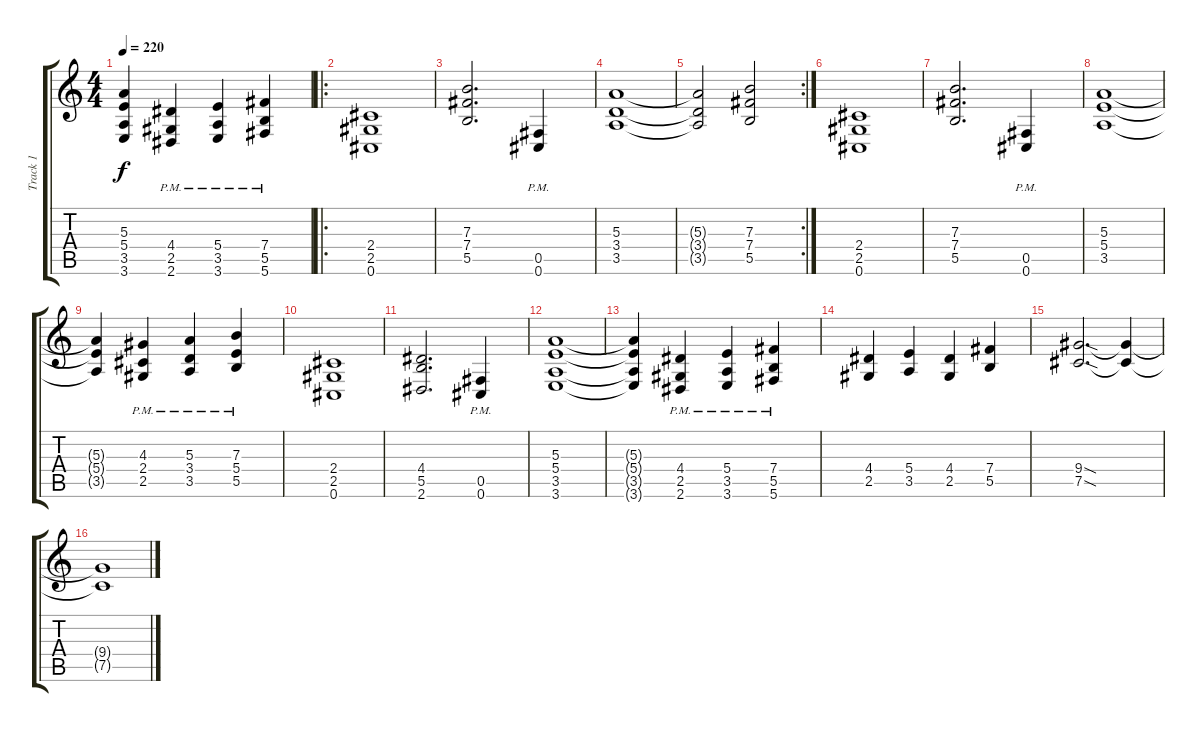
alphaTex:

\track ("Track 1" "Track 1") {instrument distortionguitar}
\staff {score tabs}
\tuning (Db4 Ab3 E3 B2 Gb2 Db2) {hide}
\ts (4 4)
\tempo 220
\clef g2
\ks c
(5.3{t} 5.4{t} 3.5{t} 3.6{t}).4{dy f} (4.4{pm} 2.5{pm} 2.6{pm}).4 (5.4{pm} 3.5{pm} 3.6{pm}).4 (7.4{pm} 5.5{pm} 5.6{pm}).4 |
\ro
(2.4 2.5 0.6).1 |
(7.3 7.4 5.5).2{d} (0.5{pm} 0.6{pm}).4 |
(5.3 3.4 3.5).1 |
\rc 2
(5.3{t} 3.4{t} 3.5{t}).2 (7.3 7.4 5.5).2 |
(2.4 2.5 0.6).1 |
(7.3 7.4 5.5).2{d} (0.5{pm} 0.6{pm}).4 |
(5.3 5.4 3.5).1 |
(5.3{t} 5.4{t} 3.5{t}).4 (4.3{pm} 2.4{pm} 2.5{pm}).4 (5.3{pm} 3.4{pm} 3.5{pm}).4 (7.3{pm} 5.4{pm} 5.5{pm}).4 |
(2.4 2.5 0.6).1 |
(4.4 5.5 2.6).2{d} (0.5{pm} 0.6{pm}).4 |
(5.3 5.4 3.5 3.6).1 |
(5.3{t} 5.4{t} 3.5{t} 3.6{t}).4 (4.4{pm} 2.5{pm} 2.6{pm}).4 (5.4{pm} 3.5{pm} 3.6{pm}).4 (7.4{pm} 5.5{pm} 5.6{pm}).4 |
(4.4 2.5).4 (5.4 3.5).4 (4.4 2.5).4 (7.4 5.5).4 |
(9.4{sod} 7.5{sod}).2{d} (9.4{t} 7.5{t}).4 |
(9.4{t} 7.5{t}).1
